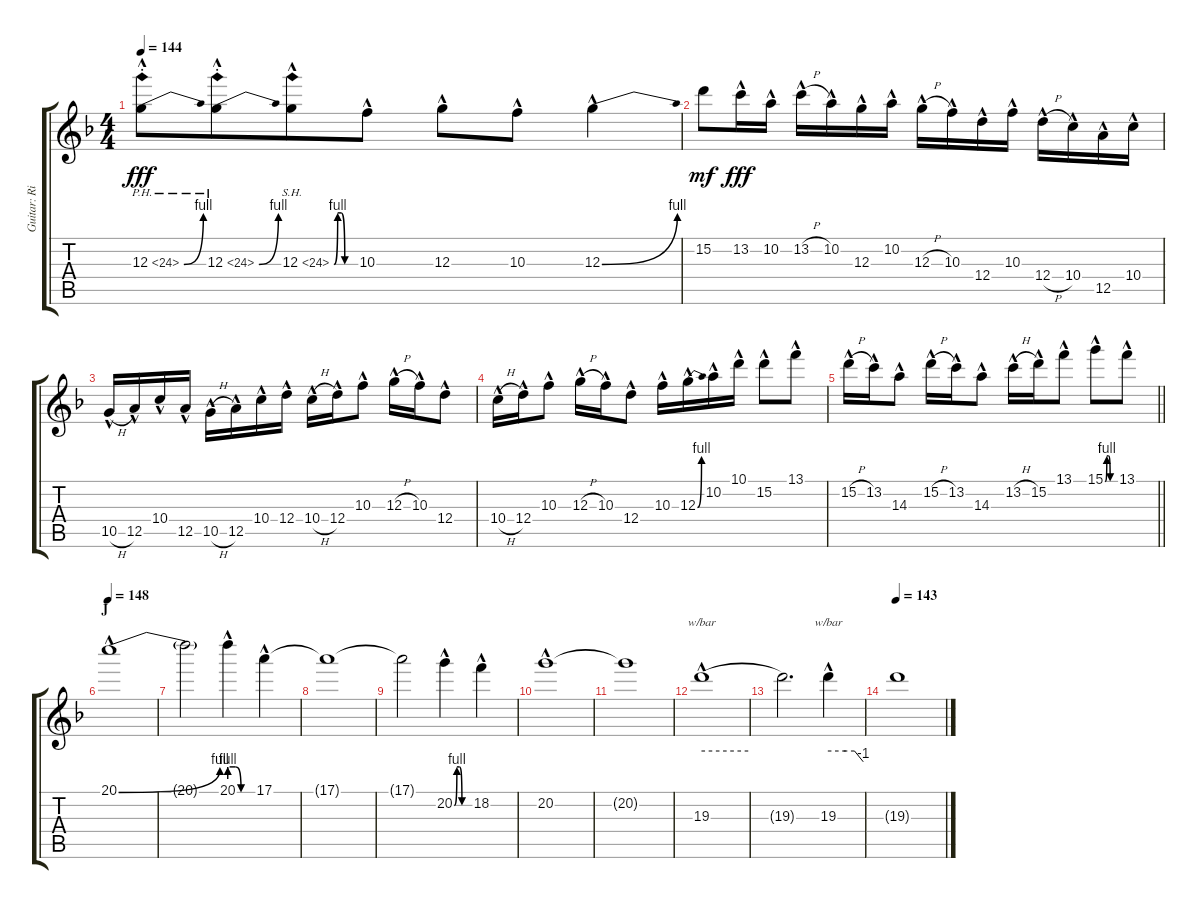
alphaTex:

\track ("Guitar: Rik" "Guitar: Ri") {instrument overdrivenguitar}
\staff {score tabs}
\tuning (E4 B3 G3 D3 A2 E2) {hide}
\ts (4 4)
\tempo 144
\clef g2
\ks f
12.3{be (bend 0 0 60 4) ph 12 hac st}.8{dy fff} 12.3{be (bend 0 0 60 4) ph 12 hac st}.8{beam merge} 12.3{be (custom 0 0 10 4 20 4 30 0 60 0) sh 12 hac}.8 10.3{hac}.8 12.3{hac}.8 10.3{hac}.8 12.3{be (bend 0 0 60 4) hac}.4 |
15.2.8{dy mf} 13.2{hac}.16{dy fff} 10.2{hac}.16 13.2{h hac}.16 10.2{hac}.16 12.3{hac}.16 10.2{hac}.16 12.3{h hac}.16 10.3{hac}.16 12.4{hac}.16 10.3{hac}.16 12.4{h hac}.16 10.4{hac}.16 12.5{hac}.16 10.4{hac}.16 |
10.5{h hac}.16 12.5{hac}.16 10.4{hac}.16 12.5{hac}.16 10.5{h hac}.16 12.5{hac}.16 10.4{hac}.16 12.4{hac}.16 10.4{h hac}.16 12.4{hac}.16 10.3{hac}.8 12.3{h hac}.16 10.3{hac}.16 12.4{hac}.8 |
10.4{h hac}.16 12.4{hac}.16 10.3{hac}.8 12.3{h hac}.16 10.3{hac}.16 12.4{hac}.8 10.3{hac}.16 12.3{be (bend 0 0 60 4) hac}.16 10.2{hac}.16 10.1{hac}.16 15.2{hac}.8 13.1{hac}.8 |
\barLineRight lightlight
15.2{h hac}.16 13.2{hac}.16 14.3{hac}.8 15.2{h hac}.16 13.2{hac}.16 14.3{hac}.8 13.2{h hac}.16 15.2{hac}.16 13.1{hac}.8 15.1{be (custom 0 0 10 4 20 4 30 0 60 0) hac}.8 13.1{hac}.8 |
\section ("" "J")
\tempo 148
20.1{be (bend 0 0 60 4) hac}.1 |
20.1{t}.2 20.1{be (custom 0 4 15 4 30 0 60 0) hac}.4 17.1{hac}.4 |
17.1{t}.1 |
17.1{t}.2 20.2{be (custom 0 0 10 4 20 4 30 0 60 0) hac}.4 18.2{hac}.4 |
20.2{hac}.1 |
20.2{t}.1 |
19.3{hac}.1{tbe (hold default 0 0 60 0)} |
19.3{t}.2{d} 19.3{hac}.4{tbe (custom default 0 0 30 0 45 0 60 -4) volume 0} |
\tempo 143
19.3{t}.1
